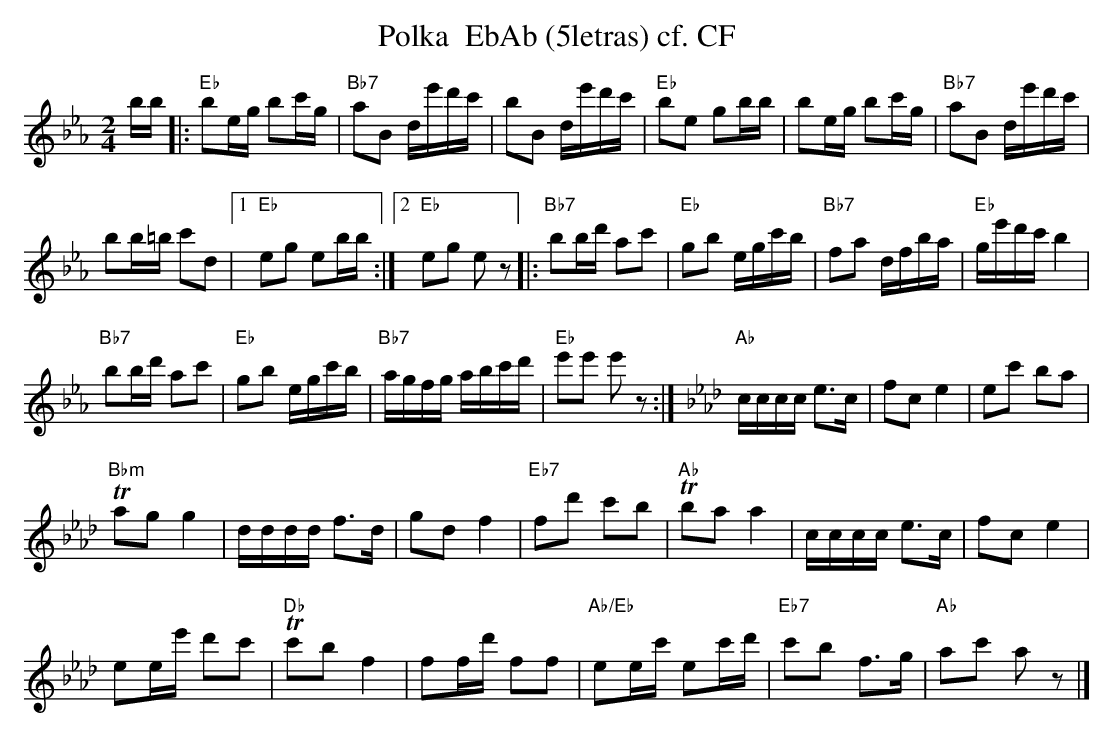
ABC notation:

X:1
T:Polka  EbAb (5letras) cf. CF
M:2/4
L:1/16
K:Ebmaj%%MIDI gchordon
bb |: "Eb"b2eg b2c'g | "Bb7"a2B2 de'd'c' | b2B2 de'd'c' | "Eb"b2e2 g2bb | b2eg b2c'g | "Bb7"a2B2 de'd'c' |
b2b=b c'2d2 |1 "Eb"e2g2 e2bb :|2 "Eb"e2g2 e2z2 |: "Bb7"b2bd' a2c'2 | "Eb"g2b2 egc'b | "Bb7"f2a2 dfba | "Eb"ge'd'c'b4 |
"Bb7"b2bd' a2c'2 | "Eb"g2b2 egc'b | "Bb7"agfg abc'd' | "Eb"e'2e'2 e'2z2 :| [K:Abmaj] "Ab"cccc e3c | f2c2e4 | e2c'2 b2a2 |
"Bbm"Ta2g2 g4 | dddd f3d | g2d2f4 | "Eb7"f2d'2 c'2b2 | "Ab"Tb2a2 a4 | cccc e3c | f2c2e4 |
e2ee' d'2c'2 | "Db"Tc'2b2f4 | f2fd' f2f2 | "Ab/Eb"e2ec' e2c'd' | "Eb7"c'2b2 f3g | "Ab"a2c'2 a2z2 |]
